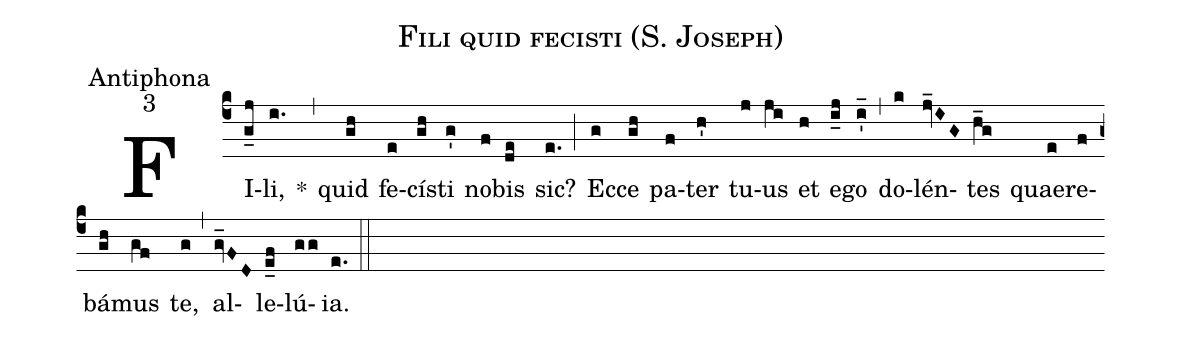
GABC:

name:Fili quid fecisti (S. Joseph);
office-part:Antiphona;
mode:3;
%%
(c4) FI(g_j)li,(i.) *(,) quid(gh) fe(e)cí(gh)sti(g') no(f)bis(de) sic?(e.) (;) Ec(g)ce(gh) pa(f)ter(h') tu(j)us(ji) et(h) e(i_j)go(i'_) (,) do(k)lén(jv_IG)tes(h_g) quae(e)re(f)bá(gh)mus(gf) te,(g) (,) al(gv_FD)le(e_f)lú(gg)ia.(e.) (::)
